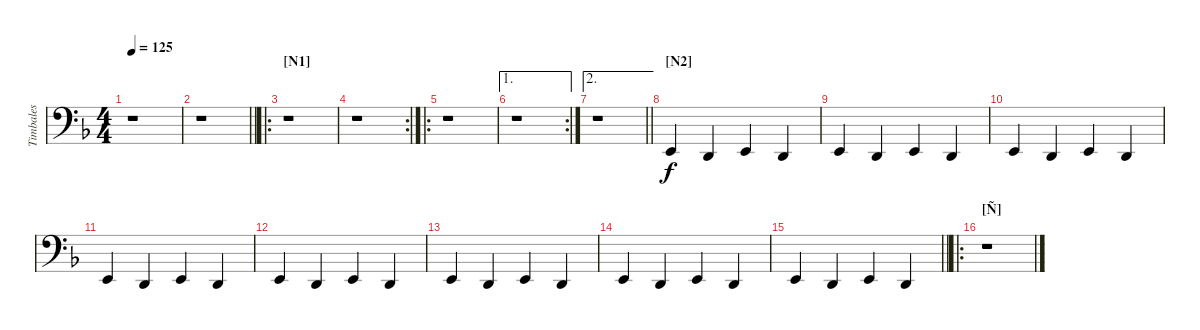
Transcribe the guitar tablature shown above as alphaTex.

\track ("Timbales" "Timbales") {instrument timpani}
\staff {score}
\tuning (C3 G2 D2 A1 E1 B0) {hide}
\ts (4 4)
\tempo 125
\clef f4
\ks f
r.1{dy f} |
\barLineRight lightlight
r.1 |
\ro
\section ("" "[N1]")
r.1 |
\rc 2
r.1 |
\ro
r.1 |
\ae 1
\rc 2
r.1 |
\ae 2
\barLineRight lightlight
r.1 |
\section ("" "[N2]")
2.3.4{volume 13 instrument timpani} 0.3.4 2.3.4 0.3.4 |
2.3.4 0.3.4 2.3.4 0.3.4 |
2.3.4 0.3.4 2.3.4 0.3.4 |
2.3.4 0.3.4 2.3.4 0.3.4 |
2.3.4 0.3.4 2.3.4 0.3.4 |
2.3.4 0.3.4 2.3.4 0.3.4 |
2.3.4 0.3.4 2.3.4 0.3.4 |
\barLineRight lightlight
2.3.4 0.3.4 2.3.4 0.3.4 |
\ro
\section ("" "[Ñ]")
r.1
